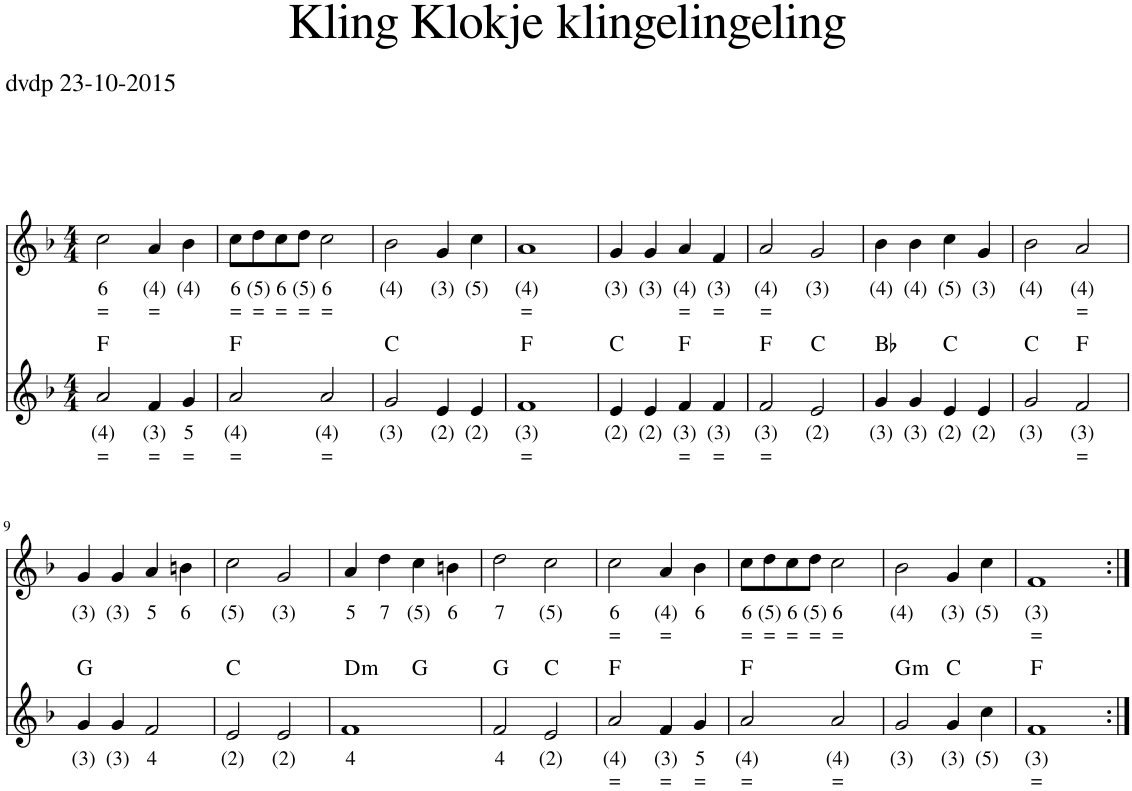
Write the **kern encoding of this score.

**kern	**text	**text	**harte	**kern	**text	**text
*part2	*part2	*part2	*part2	*part1	*part1	*part1
*staff2	*staff2	*staff2	*	*staff1	*staff1	*staff1
*I"Stem	*	*	*	*I"Stem	*	*
*clefG2	*	*	*	*clefG2	*	*
*k[b-]	*	*	*	*k[b-]	*	*
*M4/4	*	*	*	*M4/4	*	*
=1	=1	=1	=1	=1	=1	=1
!	!LO:LY:b	!LO:LY:b	!	!	!LO:LY:b	!LO:LY:b
2a/	(4)	=	F:maj	2cc\	6	=
!	!LO:LY:b	!LO:LY:b	!	!	!LO:LY:b	!LO:LY:b
4f/	(3)	=	.	4a/	(4)	=
!	!LO:LY:b	!LO:LY:b	!	!	!LO:LY:b	!
4g/	5	=	.	4b-\	(4)	.
=2	=2	=2	=2	=2	=2	=2
!	!LO:LY:b	!LO:LY:b	!	!	!LO:LY:b	!LO:LY:b
2a/	(4)	=	F:maj	8cc\L	6	=
!	!	!	!	!	!LO:LY:b	!LO:LY:b
.	.	.	.	8dd\	(5)	=
!	!	!	!	!	!LO:LY:b	!LO:LY:b
.	.	.	.	8cc\	6	=
!	!	!	!	!	!LO:LY:b	!LO:LY:b
.	.	.	.	8dd\J	(5)	=
!	!LO:LY:b	!LO:LY:b	!	!	!LO:LY:b	!LO:LY:b
2a/	(4)	=	.	2cc\	6	=
=3	=3	=3	=3	=3	=3	=3
!	!LO:LY:b	!	!	!	!LO:LY:b	!
2g/	(3)	.	C:maj	2b-\	(4)	.
!	!LO:LY:b	!	!	!	!LO:LY:b	!
4e/	(2)	.	.	4g/	(3)	.
!	!LO:LY:b	!	!	!	!LO:LY:b	!
4e/	(2)	.	.	4cc\	(5)	.
=4	=4	=4	=4	=4	=4	=4
!	!LO:LY:b	!LO:LY:b	!	!	!LO:LY:b	!LO:LY:b
1f	(3)	=	F:maj	1a	(4)	=
=5	=5	=5	=5	=5	=5	=5
!	!LO:LY:b	!	!	!	!LO:LY:b	!
4e/	(2)	.	C:maj	4g/	(3)	.
!	!LO:LY:b	!	!	!	!LO:LY:b	!
4e/	(2)	.	.	4g/	(3)	.
!	!LO:LY:b	!LO:LY:b	!	!	!LO:LY:b	!LO:LY:b
4f/	(3)	=	F:maj	4a/	(4)	=
!	!LO:LY:b	!LO:LY:b	!	!	!LO:LY:b	!LO:LY:b
4f/	(3)	=	.	4f/	(3)	=
=6	=6	=6	=6	=6	=6	=6
!	!LO:LY:b	!LO:LY:b	!	!	!LO:LY:b	!LO:LY:b
2f/	(3)	=	F:maj	2a/	(4)	=
!	!LO:LY:b	!	!	!	!LO:LY:b	!
2e/	(2)	.	C:maj	2g/	(3)	.
=7	=7	=7	=7	=7	=7	=7
!	!LO:LY:b	!	!	!	!LO:LY:b	!
4g/	(3)	.	Bb:maj	4b-\	(4)	.
!	!LO:LY:b	!	!	!	!LO:LY:b	!
4g/	(3)	.	.	4b-\	(4)	.
!	!LO:LY:b	!	!	!	!LO:LY:b	!
4e/	(2)	.	C:maj	4cc\	(5)	.
!	!LO:LY:b	!	!	!	!LO:LY:b	!
4e/	(2)	.	.	4g/	(3)	.
=8	=8	=8	=8	=8	=8	=8
!	!LO:LY:b	!	!	!	!LO:LY:b	!
2g/	(3)	.	C:maj	2b-\	(4)	.
!	!LO:LY:b	!LO:LY:b	!	!	!LO:LY:b	!LO:LY:b
2f/	(3)	=	F:maj	2a/	(4)	=
!!LO:LB:g=z
=9	=9	=9	=9	=9	=9	=9
!	!LO:LY:b	!	!	!	!LO:LY:b	!
4g/	(3)	.	G:maj	4g/	(3)	.
!	!LO:LY:b	!	!	!	!LO:LY:b	!
4g/	(3)	.	.	4g/	(3)	.
!	!LO:LY:b	!	!	!	!LO:LY:b	!
2f/	4	.	.	4a/	5	.
!	!	!	!	!	!LO:LY:b	!
.	.	.	.	4bn\	6	.
=10	=10	=10	=10	=10	=10	=10
!	!LO:LY:b	!	!	!	!LO:LY:b	!
2e/	(2)	.	C:maj	2cc\	(5)	.
!	!LO:LY:b	!	!	!	!LO:LY:b	!
2e/	(2)	.	.	2g/	(3)	.
=11	=11	=11	=11	=11	=11	=11
!	!LO:LY:b	!	!LO:H:kt=m	!	!LO:LY:b	!
*^	*	*	*	*	*	*
1f	2ryy	4	.	D:min	4a/	5	.
!	!	!	!	!	!	!LO:LY:b	!
.	.	.	.	.	4dd\	7	.
!	!	!	!	!	!	!LO:LY:b	!
.	2ryy	.	.	G:maj	4cc\	(5)	.
!	!	!	!	!	!	!LO:LY:b	!
.	.	.	.	.	4bn\	6	.
=12	=12	=12	=12	=12	=12	=12	=12
!	!	!LO:LY:b	!	!	!	!LO:LY:b	!
*v	*v	*	*	*	*	*	*
2f/	4	.	G:maj	2dd\	7	.
!	!LO:LY:b	!	!	!	!LO:LY:b	!
2e/	(2)	.	C:maj	2cc\	(5)	.
=13	=13	=13	=13	=13	=13	=13
!	!LO:LY:b	!LO:LY:b	!	!	!LO:LY:b	!LO:LY:b
2a/	(4)	=	F:maj	2cc\	6	=
!	!LO:LY:b	!LO:LY:b	!	!	!LO:LY:b	!LO:LY:b
4f/	(3)	=	.	4a/	(4)	=
!	!LO:LY:b	!LO:LY:b	!	!	!LO:LY:b	!
4g/	5	=	.	4b-\	6	.
=14	=14	=14	=14	=14	=14	=14
!	!LO:LY:b	!LO:LY:b	!	!	!LO:LY:b	!LO:LY:b
2a/	(4)	=	F:maj	8cc\L	6	=
!	!	!	!	!	!LO:LY:b	!LO:LY:b
.	.	.	.	8dd\	(5)	=
!	!	!	!	!	!LO:LY:b	!LO:LY:b
.	.	.	.	8cc\	6	=
!	!	!	!	!	!LO:LY:b	!LO:LY:b
.	.	.	.	8dd\J	(5)	=
!	!LO:LY:b	!LO:LY:b	!	!	!LO:LY:b	!LO:LY:b
2a/	(4)	=	.	2cc\	6	=
=15	=15	=15	=15	=15	=15	=15
!	!LO:LY:b	!	!LO:H:kt=m	!	!LO:LY:b	!
2g/	(3)	.	G:min	2b-\	(4)	.
!	!LO:LY:b	!	!	!	!LO:LY:b	!
4g/	(3)	.	C:maj	4g/	(3)	.
!	!LO:LY:b	!	!	!	!LO:LY:b	!
4cc\	(5)	.	.	4cc\	(5)	.
=16	=16	=16	=16	=16	=16	=16
!	!LO:LY:b	!LO:LY:b	!	!	!LO:LY:b	!LO:LY:b
1f	(3)	=	F:maj	1f	(3)	=
=:|!	=:|!	=:|!	=:|!	=:|!	=:|!	=:|!
*-	*-	*-	*-	*-	*-	*-
